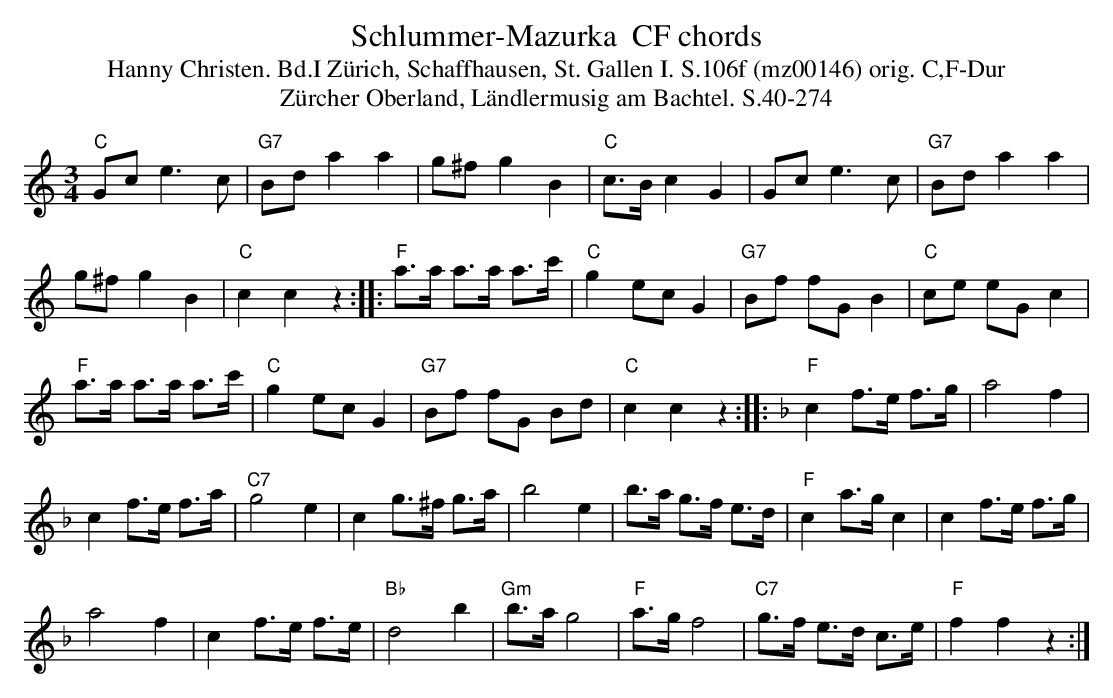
X:1
T: Schlummer-Mazurka  CF chords
T:Hanny Christen. Bd.I Zürich, Schaffhausen, St. Gallen I. S.106f (mz00146) orig. C,F-Dur
T: Z\"urcher Oberland, L\"andlermusig am Bachtel. S.40-274
M:3/4
L:1/8
K:C %%MIDI gchordon
"C"Gce3c | "G7"Bda2a2 | g^fg2B2 | "C"c>Bc2G2 | Gce3c | "G7"Bda2a2 |
g^fg2B2 | "C"c2c2z2 :: "F"a>a a>a a>c' | "C"g2ecG2 | "G7"Bf fGB2 | "C"ce eGc2 |
"F"a>a a>a a>c' | "C"g2ecG2 | "G7"Bf fG Bd | "C"c2c2z2 :: [K:F] "F"c2f>e f>g | a4f2 |
c2f>e f>a | "C7"g4e2 | c2g>^f g>a | b4e2 | b>a g>f e>d | "F"c2a>gc2 | c2f>e f>g |
a4f2 | c2f>e f>e | "Bb"d4b2 | "Gm"b>ag4 | "F"a>gf4 | "C7"g>f e>d c>e | "F"f2f2z2 :|
